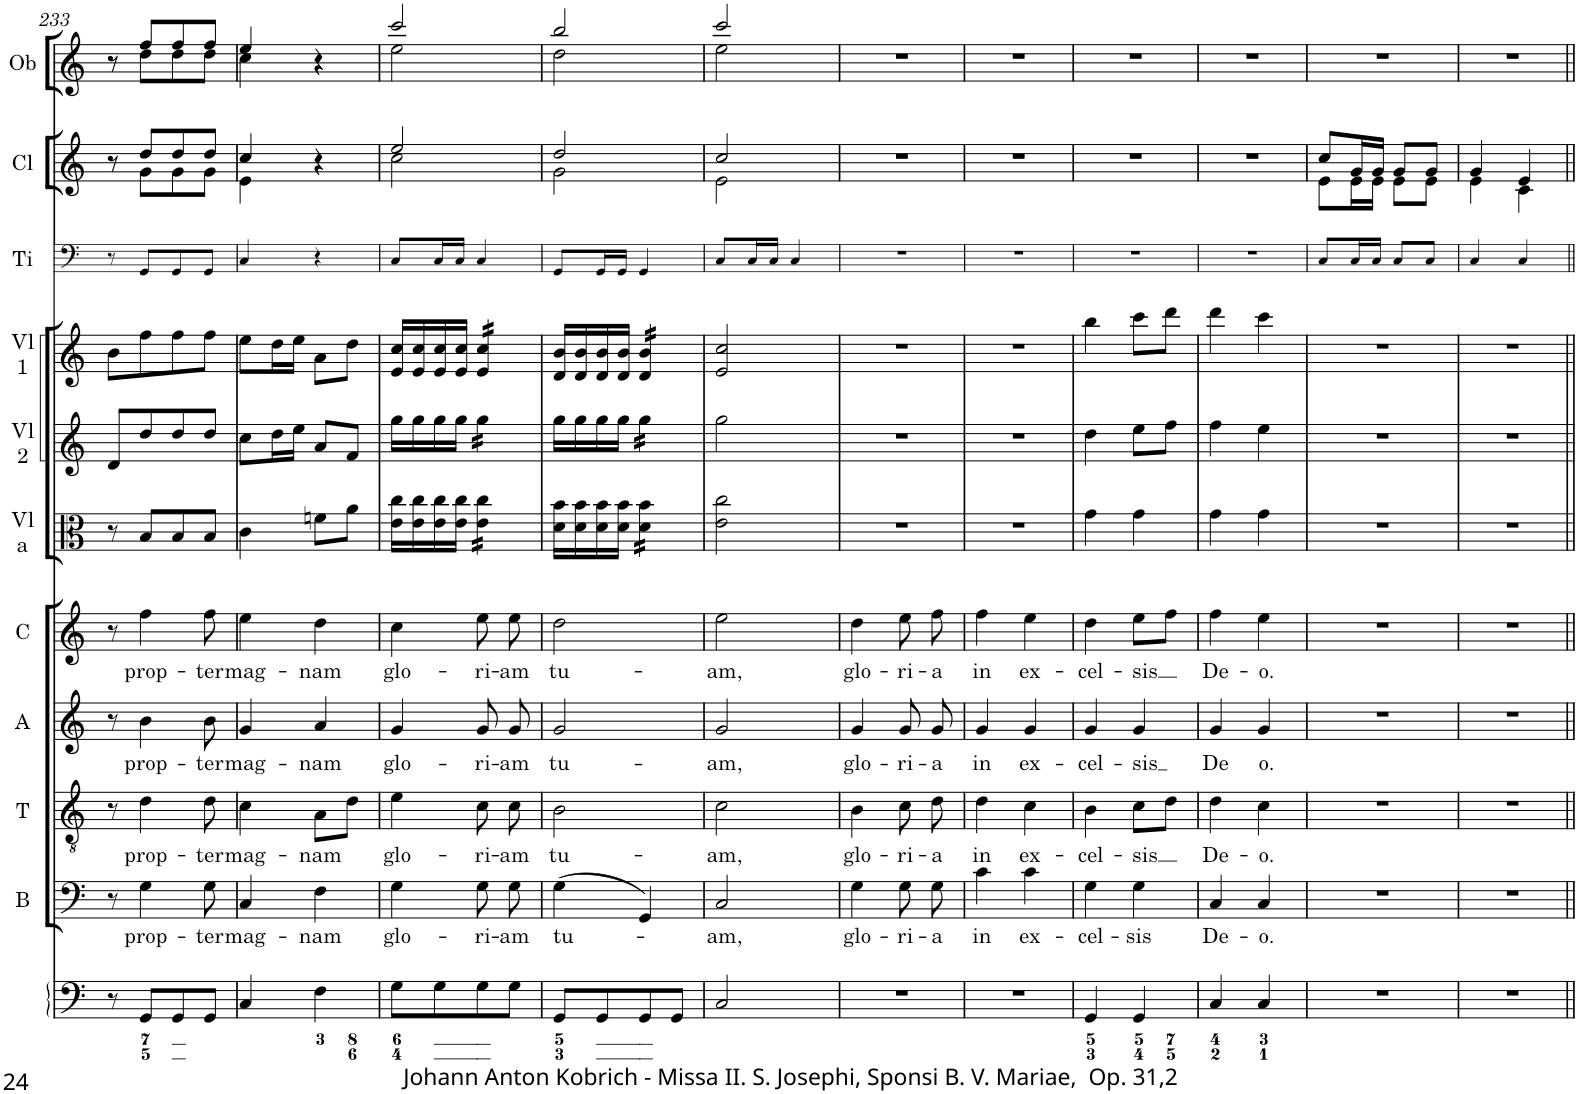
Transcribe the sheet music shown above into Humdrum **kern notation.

**kern	**kern	**text	**kern	**text	**kern	**text	**kern	**text	**kern	**kern	**kern	**kern	**kern	**kern
*part11	*part10	*part10	*part9	*part9	*part8	*part8	*part7	*part7	*part6	*part5	*part4	*part3	*part2	*part1
*staff11	*staff10	*staff10	*staff9	*staff9	*staff8	*staff8	*staff7	*staff7	*staff6	*staff5	*staff4	*staff3	*staff2	*staff1
*I"Violoncello &amp; Organo	*I"Basso	*	*I"Tenore	*	*I"Alto	*	*I"Canto	*	*I"Viola	*I"Violino 2	*I"Violino 1	*I"Timpano	*I"Corni / Clarini	*I"Oboi
*	*I'B	*	*I'T	*	*I'A	*	*I'C	*	*I'Vl a	*I'Vl 2	*I'Vl 1	*I'Ti	*I'Cl	*I'Ob
!!LO:PB:g=z
*clefF4	*clefF4	*	*clefGv2	*	*clefG2	*	*clefG2	*	*clefC3	*clefG2	*clefG2	*clefF4	*clefG2	*clefG2
*	*	*	*	*	*	*	*	*	*	*	*	*	*Trd1c2	*
*k[]	*k[]	*	*k[]	*	*k[]	*	*k[]	*	*k[]	*k[]	*k[]	*k[]	*k[]	*k[]
*M2/4	*M2/4	*	*M2/4	*	*M2/4	*	*M2/4	*	*M2/4	*M2/4	*M2/4	*M2/4	*M2/4	*M2/4
=233	=233	=233	=233	=233	=233	=233	=233	=233	=233	=233	=233	=233	=233	=233
*	*	*	*	*	*	*	*	*	*	*	*	*	*^	*^
8r	8r	.	8r	.	8r	.	8r	.	8r	8d/L	8b\L	8r	8r	8r	8r	8r
!	!	!LO:LY:b	!	!LO:LY:b	!	!LO:LY:b	!	!LO:LY:b	!	!	!	!	!	!	!	!
8GG/L	4G\	prop-	4d\	prop-	4b\	prop-	4ff\	prop-	8B/L	8dd/	8ff\	8GG/L	8dd/L	8g\L	8ff/L	8dd\L
8GG/	.	.	.	.	.	.	.	.	8B/	8dd/	8ff\	8GG/	8dd/	8g\	8ff/	8dd\
!	!	!LO:LY:b	!	!LO:LY:b	!	!LO:LY:b	!	!LO:LY:b	!	!	!	!	!	!	!	!
8GG/J	8G\	-ter	8d\	-ter	8b\	-ter	8ff\	-ter	8B/J	8dd/J	8ff\J	8GG/J	8dd/J	8g\J	8ff/J	8dd\J
=234	=234	=234	=234	=234	=234	=234	=234	=234	=234	=234	=234	=234	=234	=234	=234	=234
!	!	!LO:LY:b	!	!LO:LY:b	!	!LO:LY:b	!	!LO:LY:b	!	!	!	!	!	!	!	!
4C/	4C/	mag-	4c\	mag-	4g/	mag-	4ee\	mag-	4c\	8cc\L	8ee\L	4C/	4cc/	4e\	4ee/	4cc\
.	.	.	.	.	.	.	.	.	.	16dd\L	16dd\L	.	.	.	.	.
.	.	.	.	.	.	.	.	.	.	16ee\JJ	16ee\JJ	.	.	.	.	.
!	!	!LO:LY:b	!	!LO:LY:b	!	!LO:LY:b	!	!LO:LY:b	!	!	!	!	!	!	!	!
4F\	4F\	-nam	8A\L	-nam	4a/	-nam	4dd\	-nam	8fn\L	8a/L	8a\L	4r	4r	4r	4r	4r
.	.	.	8d\J	.	.	.	.	.	8a\J	8f/J	8dd\J	.	.	.	.	.
=235	=235	=235	=235	=235	=235	=235	=235	=235	=235	=235	=235	=235	=235	=235	=235	=235
!	!	!LO:LY:b	!	!LO:LY:b	!	!LO:LY:b	!	!LO:LY:b	!	!	!	!	!	!	!	!
8G\L	4G\	glo-	4e\	glo-	4g/	glo-	4cc\	glo-	16e\ 16cc\LL	16gg\LL	16e/ 16cc/LL	8C/L	2ee/	2cc\	2ccc/	2ee\
.	.	.	.	.	.	.	.	.	16e\ 16cc\	16gg\	16e/ 16cc/	.	.	.	.	.
8G\	.	.	.	.	.	.	.	.	16e\ 16cc\	16gg\	16e/ 16cc/	16C/L	.	.	.	.
.	.	.	.	.	.	.	.	.	16e\ 16cc\JJ	16gg\JJ	16e/ 16cc/JJ	16C/JJ	.	.	.	.
!	!	!LO:LY:b	!	!LO:LY:b	!	!LO:LY:b	!	!LO:LY:b	!	!	!	!	!	!	!	!
*	*	*	*	*	*	*	*	*	*tremolo	*	*	*	*	*	*	*
*	*	*	*	*	*	*	*	*	*	*tremolo	*	*	*	*	*	*
*	*	*	*	*	*	*	*	*	*	*	*tremolo	*	*	*	*	*
8G\	8G\L	-ri-	8c\	-ri-	8g/L	-ri-	8ee\	-ri-	16e\ 16cc\LL	16gg\LL	16e/ 16cc/LL	4C/	.	.	.	.
.	.	.	.	.	.	.	.	.	16e\ 16cc\	16gg\	16e/ 16cc/	.	.	.	.	.
!	!	!LO:LY:b	!	!LO:LY:b	!	!LO:LY:b	!	!LO:LY:b	!	!	!	!	!	!	!	!
8G\J	8G\J	-am	8c\	-am	8g/J	-am	8ee\	-am	16e\ 16cc\	16gg\	16e/ 16cc/	.	.	.	.	.
.	.	.	.	.	.	.	.	.	16e\ 16cc\JJ	16gg\JJ	16e/ 16cc/JJ	.	.	.	.	.
*	*	*	*	*	*	*	*	*	*	*	*Xtremolo	*	*	*	*	*
*	*	*	*	*	*	*	*	*	*	*Xtremolo	*	*	*	*	*	*
*	*	*	*	*	*	*	*	*	*Xtremolo	*	*	*	*	*	*	*
=236	=236	=236	=236	=236	=236	=236	=236	=236	=236	=236	=236	=236	=236	=236	=236	=236
!	!	!LO:LY:b	!	!LO:LY:b	!	!LO:LY:b	!	!LO:LY:b	!	!	!	!	!	!	!	!
8GG/L	(4G\	tu-	2B\	tu-	2g/	tu-	2dd\	tu-	16d\ 16b\LL	16gg\LL	16d/ 16b/LL	8GG/L	2dd/	2g\	2bb/	2dd\
.	.	.	.	.	.	.	.	.	16d\ 16b\	16gg\	16d/ 16b/	.	.	.	.	.
8GG/	.	.	.	.	.	.	.	.	16d\ 16b\	16gg\	16d/ 16b/	16GG/L	.	.	.	.
.	.	.	.	.	.	.	.	.	16d\ 16b\JJ	16gg\JJ	16d/ 16b/JJ	16GG/JJ	.	.	.	.
*	*	*	*	*	*	*	*	*	*tremolo	*	*	*	*	*	*	*
*	*	*	*	*	*	*	*	*	*	*tremolo	*	*	*	*	*	*
*	*	*	*	*	*	*	*	*	*	*	*tremolo	*	*	*	*	*
8GG/	4GG/)	.	.	.	.	.	.	.	16d\ 16b\LL	16gg\LL	16d/ 16b/LL	4GG/	.	.	.	.
.	.	.	.	.	.	.	.	.	16d\ 16b\	16gg\	16d/ 16b/	.	.	.	.	.
8GG/J	.	.	.	.	.	.	.	.	16d\ 16b\	16gg\	16d/ 16b/	.	.	.	.	.
.	.	.	.	.	.	.	.	.	16d\ 16b\JJ	16gg\JJ	16d/ 16b/JJ	.	.	.	.	.
*	*	*	*	*	*	*	*	*	*	*	*Xtremolo	*	*	*	*	*
*	*	*	*	*	*	*	*	*	*	*Xtremolo	*	*	*	*	*	*
*	*	*	*	*	*	*	*	*	*Xtremolo	*	*	*	*	*	*	*
=237	=237	=237	=237	=237	=237	=237	=237	=237	=237	=237	=237	=237	=237	=237	=237	=237
!	!	!LO:LY:b	!	!LO:LY:b	!	!LO:LY:b	!	!LO:LY:b	!	!	!	!	!	!	!	!
2C/	2C/	-am,	2c\	-am,	2g/	-am,	2ee\	-am,	2e\ 2cc\	2gg\	2e/ 2cc/	8C/L	2cc/	2e\	2ccc/	2ee\
.	.	.	.	.	.	.	.	.	.	.	.	16C/L	.	.	.	.
.	.	.	.	.	.	.	.	.	.	.	.	16C/JJ	.	.	.	.
.	.	.	.	.	.	.	.	.	.	.	.	4C/	.	.	.	.
=238	=238	=238	=238	=238	=238	=238	=238	=238	=238	=238	=238	=238	=238	=238	=238	=238
!	!	!LO:LY:b	!	!LO:LY:b	!	!LO:LY:b	!	!LO:LY:b	!	!	!	!	!	!	!	!
2r	4G\	glo-	4B\	glo-	4g/	glo-	4dd\	glo-	2r	2r	2r	2r	2r	2r	2r	2r
!	!	!LO:LY:b	!	!LO:LY:b	!	!LO:LY:b	!	!LO:LY:b	!	!	!	!	!	!	!	!
.	8G\L	-ri-	8c\	-ri-	8g/L	-ri-	8ee\	-ri-	.	.	.	.	.	.	.	.
!	!	!LO:LY:b	!	!LO:LY:b	!	!LO:LY:b	!	!LO:LY:b	!	!	!	!	!	!	!	!
.	8G\J	-a	8d\	-a	8g/J	-a	8ff\	-a	.	.	.	.	.	.	.	.
=239	=239	=239	=239	=239	=239	=239	=239	=239	=239	=239	=239	=239	=239	=239	=239	=239
!	!	!LO:LY:b	!	!LO:LY:b	!	!LO:LY:b	!	!LO:LY:b	!	!	!	!	!	!	!	!
2r	4c\	in	4d\	in	4g/	in	4ff\	in	2r	2r	2r	2r	2r	2r	2r	2r
!	!	!LO:LY:b	!	!LO:LY:b	!	!LO:LY:b	!	!LO:LY:b	!	!	!	!	!	!	!	!
.	4c\	ex-	4c\	ex-	4g/	ex-	4ee\	ex-	.	.	.	.	.	.	.	.
=240	=240	=240	=240	=240	=240	=240	=240	=240	=240	=240	=240	=240	=240	=240	=240	=240
!	!	!LO:LY:b	!	!LO:LY:b	!	!LO:LY:b	!	!LO:LY:b	!	!	!	!	!	!	!	!
4GG/	4G\	-cel-	4B\	-cel-	4g/	-cel-	4dd\	-cel-	4g\	4dd\	4bb\	2r	2r	2r	2r	2r
!	!	!LO:LY:b	!	!LO:LY:b	!	!LO:LY:b	!	!LO:LY:b	!	!	!	!	!	!	!	!
4GG/	4G\	-sis	8c\L	-sis	4g/	-sis	8ee\L	-sis	4g\	8ee\L	8ccc\L	.	.	.	.	.
.	.	.	8d\J	.	.	.	8ff\J	.	.	8ff\J	8ddd\J	.	.	.	.	.
=241	=241	=241	=241	=241	=241	=241	=241	=241	=241	=241	=241	=241	=241	=241	=241	=241
!	!	!LO:LY:b	!	!LO:LY:b	!	!LO:LY:b	!	!LO:LY:b	!	!	!	!	!	!	!	!
4C/	4C/	De-	4d\	De-	4g/	-De	4ff\	De-	4g\	4ff\	4ddd\	2r	2r	2r	2r	2r
!	!	!LO:LY:b	!	!LO:LY:b	!	!LO:LY:b	!	!LO:LY:b	!	!	!	!	!	!	!	!
4C/	4C/	-o.	4c\	-o.	4g/	o.	4ee\	-o.	4g\	4ee\	4ccc\	.	.	.	.	.
=242	=242	=242	=242	=242	=242	=242	=242	=242	=242	=242	=242	=242	=242	=242	=242	=242
2r	2r	.	2r	.	2r	.	2r	.	2r	2r	2r	8C/L	8cc/L	8e\L	2r	2r
.	.	.	.	.	.	.	.	.	.	.	.	16C/L	16g/L	16e\L	.	.
.	.	.	.	.	.	.	.	.	.	.	.	16C/JJ	16g/JJ	16e\JJ	.	.
.	.	.	.	.	.	.	.	.	.	.	.	8C/L	8g/L	8e\L	.	.
.	.	.	.	.	.	.	.	.	.	.	.	8C/J	8g/J	8e\J	.	.
=243	=243	=243	=243	=243	=243	=243	=243	=243	=243	=243	=243	=243	=243	=243	=243	=243
2r	2r	.	2r	.	2r	.	2r	.	2r	2r	2r	4C/	4g/	4e\	2r	2r
.	.	.	.	.	.	.	.	.	.	.	.	4C/	4e/	4c\	.	.
*	*	*	*	*	*	*	*	*	*	*	*	*	*v	*v	*	*
*	*	*	*	*	*	*	*	*	*	*	*	*	*	*v	*v
=||	=||	=||	=||	=||	=||	=||	=||	=||	=||	=||	=||	=||	=||	=||
*-	*-	*-	*-	*-	*-	*-	*-	*-	*-	*-	*-	*-	*-	*-
